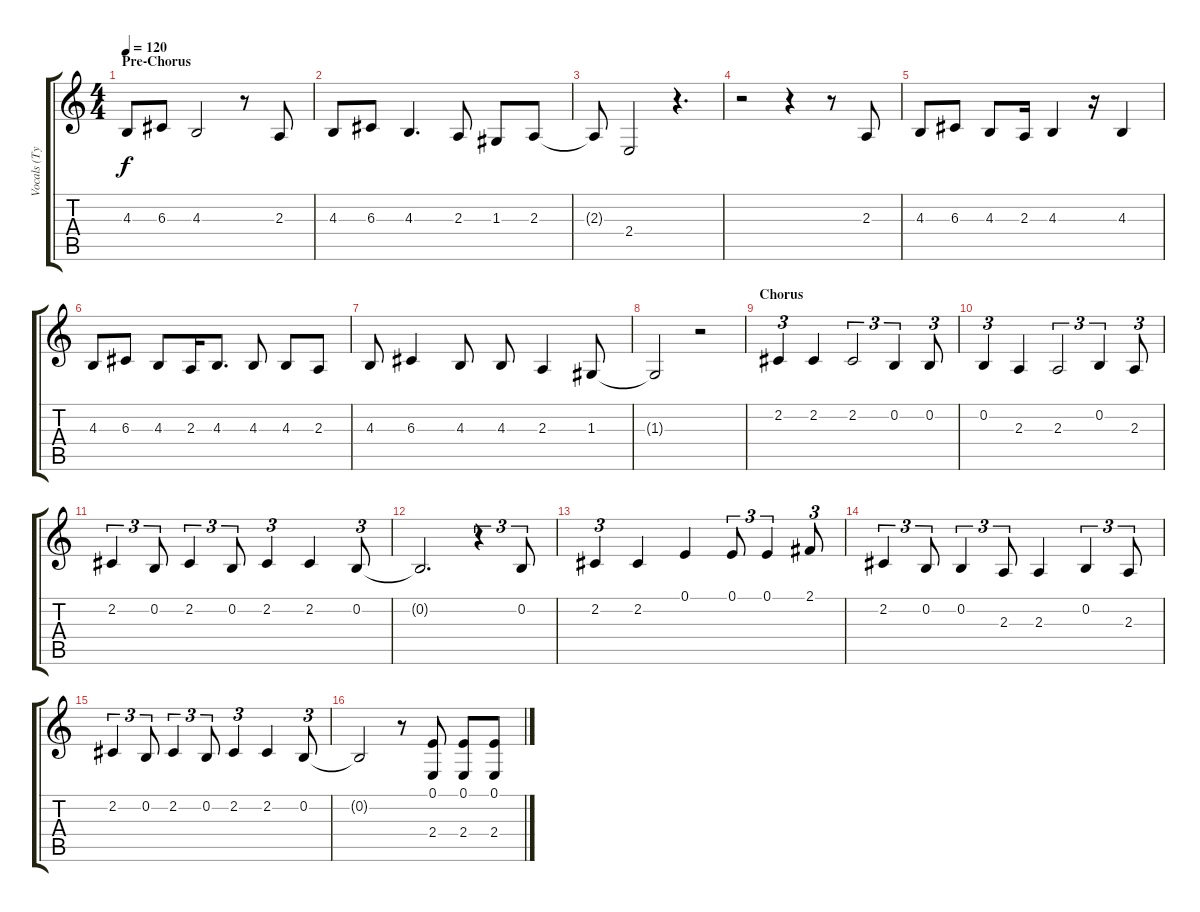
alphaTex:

\track ("Vocals (Tyler Joseph)" "Vocals (Ty") {instrument oboe}
\staff {score tabs}
\tuning (E4 B3 G3 D3 A2 E2) {hide}
\ts (4 4)
\section ("" "Pre-Chorus")
\tempo 120
\clef g2
\ks c
4.3.8{dy f} 6.3.8 4.3.2 r.8 2.3.8 |
4.3.8 6.3.8 4.3.4{d} 2.3.8 1.3.8 2.3.8 |
2.3{t}.8 2.4.2 r.4{d} |
r.2 r.4 r.8 2.3.8 |
4.3.8 6.3.8 4.3.8 2.3.16 4.3.4 r.16 4.3.4 |
4.3.8 6.3.8 4.3.8 2.3.16 4.3.8{d} 4.3.8 4.3.8 2.3.8 |
4.3.8 6.3.4 4.3.8 4.3.8 2.3.4 1.3.8 |
1.3{t}.2 r.2 |
\section ("" "Chorus")
2.2.4{tu (3 2)} 2.2.4 2.2.2{tu (3 2)} 0.2.4{tu (3 2)} 0.2.8{tu (3 2)} |
0.2.4{tu (3 2)} 2.3.4 2.3.2{tu (3 2)} 0.2.4{tu (3 2)} 2.3.8{tu (3 2)} |
2.2.4{tu (3 2)} 0.2.8{tu (3 2)} 2.2.4{tu (3 2)} 0.2.8{tu (3 2)} 2.2.4{tu (3 2)} 2.2.4 0.2.8{tu (3 2)} |
0.2{t}.2{d} r.4{tu (3 2)} 0.2.8{tu (3 2)} |
2.2.4{tu (3 2)} 2.2.4 0.1.4 0.1.8{tu (3 2)} 0.1.4{tu (3 2)} 2.1.8{tu (3 2)} |
2.2.4{tu (3 2)} 0.2.8{tu (3 2)} 0.2.4{tu (3 2)} 2.3.8{tu (3 2)} 2.3.4 0.2.4{tu (3 2)} 2.3.8{tu (3 2)} |
2.2.4{tu (3 2)} 0.2.8{tu (3 2)} 2.2.4{tu (3 2)} 0.2.8{tu (3 2)} 2.2.4{tu (3 2)} 2.2.4 0.2.8{tu (3 2)} |
0.2{t}.2 r.8 (0.1 2.4).8 (0.1 2.4).8 (0.1 2.4).8
